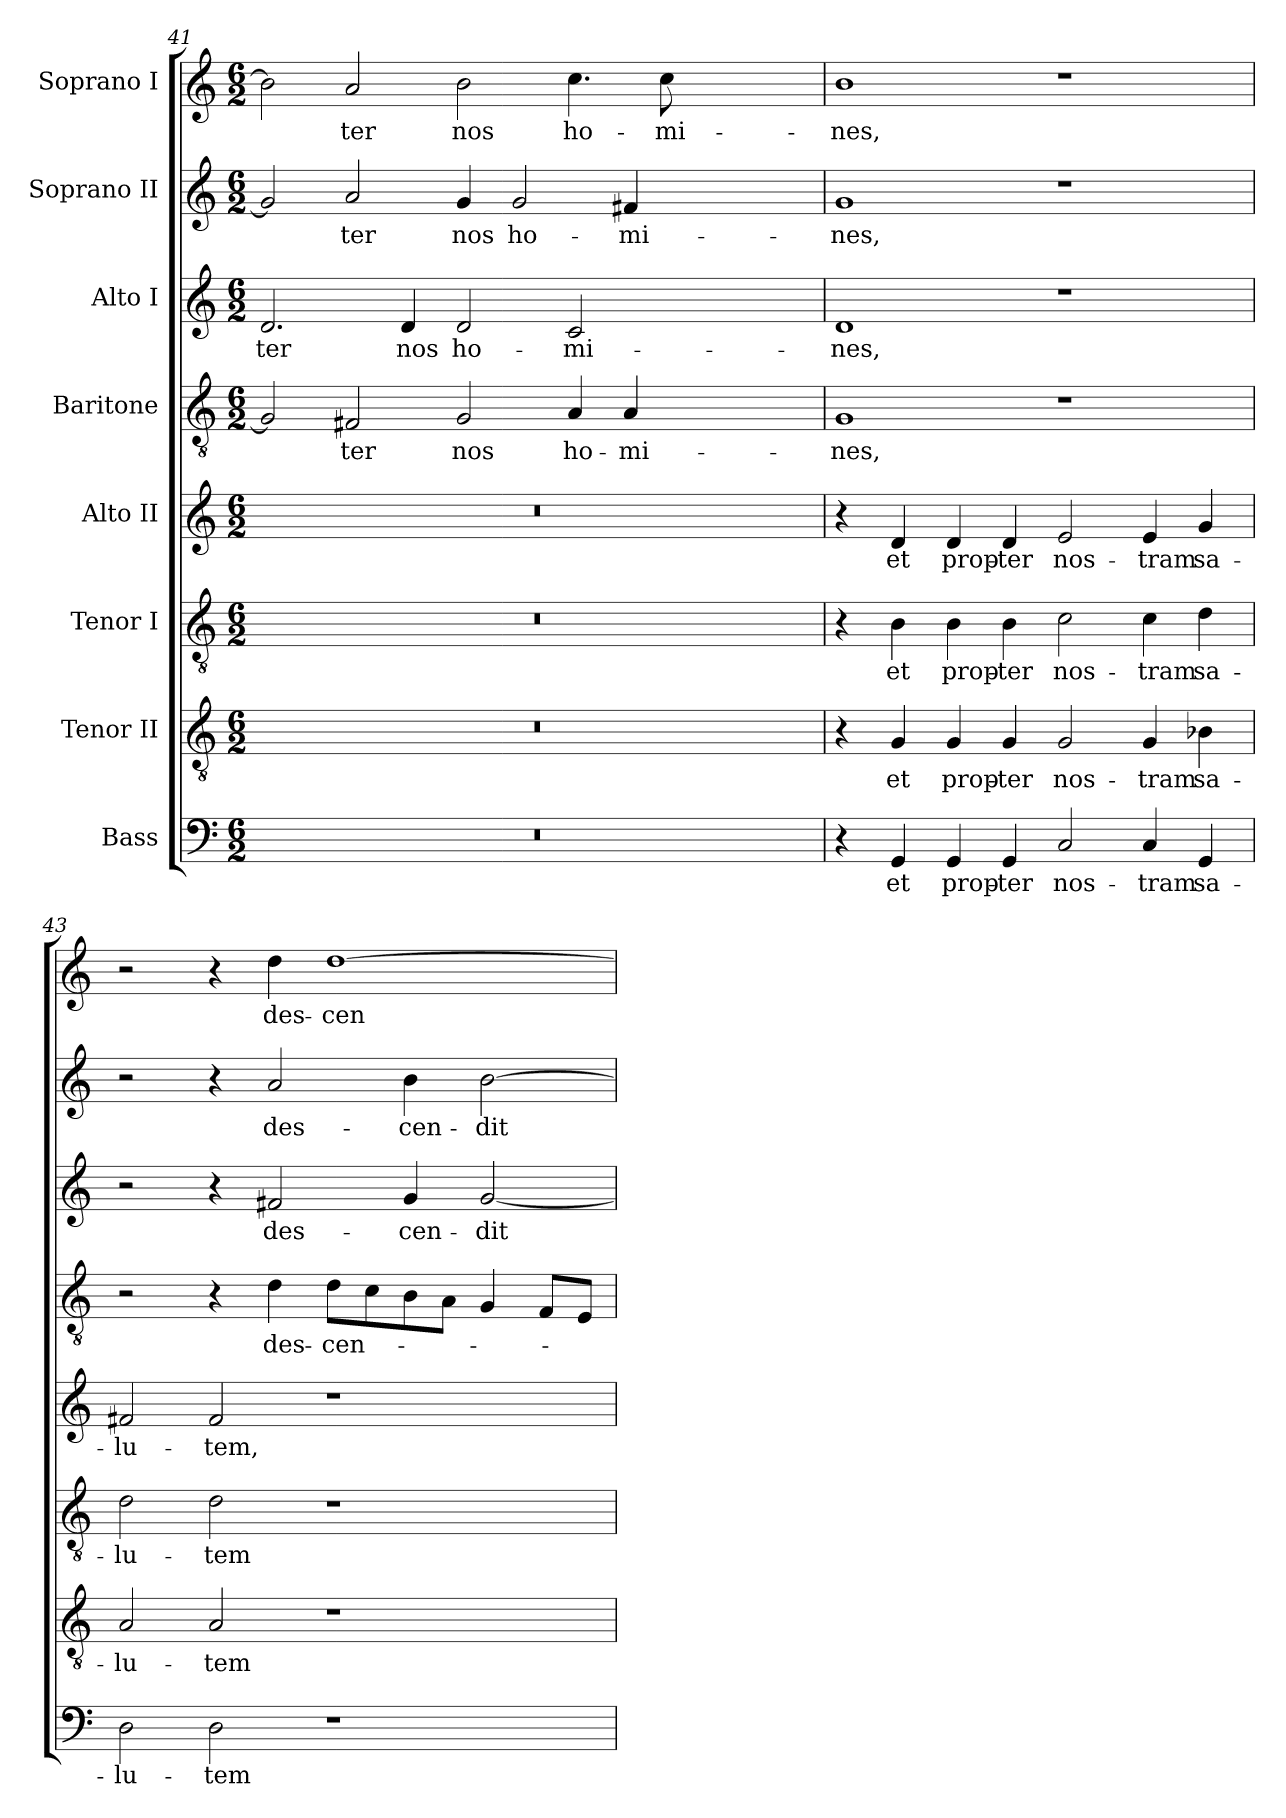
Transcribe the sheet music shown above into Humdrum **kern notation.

**kern	**text	**kern	**text	**kern	**text	**kern	**text	**kern	**text	**kern	**text	**kern	**text	**kern	**text
*part8	*part8	*part7	*part7	*part6	*part6	*part5	*part5	*part4	*part4	*part3	*part3	*part2	*part2	*part1	*part1
*staff8	*staff8	*staff7	*staff7	*staff6	*staff6	*staff5	*staff5	*staff4	*staff4	*staff3	*staff3	*staff2	*staff2	*staff1	*staff1
*I"Bass	*	*I"Tenor II	*	*I"Tenor I	*	*I"Alto II	*	*I"Baritone	*	*I"Alto I	*	*I"Soprano II	*	*I"Soprano I	*
!!LO:PB:g=z
*clefF4	*	*clefGv2	*	*clefGv2	*	*clefG2	*	*clefGv2	*	*clefG2	*	*clefG2	*	*clefG2	*
*ITrd7c12	*	*ITrd7c12	*	*ITrd7c12	*	*	*	*ITrd7c12	*	*	*	*	*	*	*
*k[]	*	*k[]	*	*k[]	*	*k[]	*	*k[]	*	*k[]	*	*k[]	*	*k[]	*
*C:	*	*C:	*	*C:	*	*C:	*	*C:	*	*C:	*	*C:	*	*C:	*
*M6/2	*	*M6/2	*	*M6/2	*	*M6/2	*	*M6/2	*	*M6/2	*	*M6/2	*	*M6/2	*
=41	=41	=41	=41	=41	=41	=41	=41	=41	=41	=41	=41	=41	=41	=41	=41
!LO:N:vis=1	!	!LO:N:vis=1	!	!LO:N:vis=1	!	!LO:N:vis=1	!	!	!	!	!	!	!	!	!
!	!	!	!	!	!	!	!	!	!	!	!LO:LY:b:color=#000000	!	!	!	!
0.r	.	0.r	.	0.r	.	0.r	.	2GGi/]	.	2.di/	-ter	2gi/]	.	2bi\]	.
!	!	!	!	!	!	!	!	!	!LO:LY:b:color=#000000	!	!	!	!	!	!
!	!	!	!	!	!	!	!	!	!	!	!	!	!LO:LY:b:color=#000000	!	!
!	!	!	!	!	!	!	!	!	!	!	!	!	!	!	!LO:LY:b:color=#000000
.	.	.	.	.	.	.	.	2FF#Xi/	-ter	.	.	2ai/	-ter	2ai/	-ter
!	!	!	!	!	!	!	!	!	!	!	!LO:LY:b:color=#000000	!	!	!	!
.	.	.	.	.	.	.	.	.	.	4di/	nos	.	.	.	.
!	!	!	!	!	!	!	!	!	!LO:LY:b:color=#000000	!	!	!	!	!	!
!	!	!	!	!	!	!	!	!	!	!	!LO:LY:b:color=#000000	!	!	!	!
!	!	!	!	!	!	!	!	!	!	!	!	!	!LO:LY:b:color=#000000	!	!
!	!	!	!	!	!	!	!	!	!	!	!	!	!	!	!LO:LY:b:color=#000000
.	.	.	.	.	.	.	.	2GGi/	nos	2di/	ho-	4gi/	nos	2bi\	nos
!	!	!	!	!	!	!	!	!	!	!	!	!	!LO:LY:b:color=#000000	!	!
.	.	.	.	.	.	.	.	.	.	.	.	2gi/	ho-	.	.
!	!	!	!	!	!	!	!	!	!LO:LY:b:color=#000000	!	!	!	!	!	!
!	!	!	!	!	!	!	!	!	!	!	!LO:LY:b:color=#000000	!	!	!	!
!	!	!	!	!	!	!	!	!	!	!	!	!	!	!	!LO:LY:b:color=#000000
.	.	.	.	.	.	.	.	4AAi/	ho-	2ci/	-mi-	.	.	4.cci\	ho-
!	!	!	!	!	!	!	!	!	!LO:LY:b:color=#000000	!	!	!	!	!	!
!	!	!	!	!	!	!	!	!	!	!	!	!	!LO:LY:b:color=#000000	!	!
.	.	.	.	.	.	.	.	4AAi/	-mi-	.	.	4f#Xi/	-mi-	.	.
!	!	!	!	!	!	!	!	!	!	!	!	!	!	!	!LO:LY:b:color=#000000
.	.	.	.	.	.	.	.	.	.	.	.	.	.	8cci\	-mi-
.	.	.	.	.	.	.	.	1ryy	.	1ryy	.	1ryy	.	1ryy	.
=42	=42	=42	=42	=42	=42	=42	=42	=42	=42	=42	=42	=42	=42	=42	=42
!	!	!	!	!	!	!	!	!	!LO:LY:b:color=#000000	!	!	!	!	!	!
!	!	!	!	!	!	!	!	!	!	!	!LO:LY:b:color=#000000	!	!	!	!
!	!	!	!	!	!	!	!	!	!	!	!	!	!LO:LY:b:color=#000000	!	!
!	!	!	!	!	!	!	!	!	!	!	!	!	!	!	!LO:LY:b:color=#000000
4r	.	4r	.	4r	.	4r	.	1GGi	-nes,	1di	-nes,	1gi	-nes,	1bi	-nes,
!	!LO:LY:b:color=#000000	!	!	!	!	!	!	!	!	!	!	!	!	!	!
!	!	!	!LO:LY:b:color=#000000	!	!	!	!	!	!	!	!	!	!	!	!
!	!	!	!	!	!LO:LY:b:color=#000000	!	!	!	!	!	!	!	!	!	!
!	!	!	!	!	!	!	!LO:LY:b:color=#000000	!	!	!	!	!	!	!	!
4GGGi/	et	4GGi/	et	4BBi\	et	4di/	et	.	.	.	.	.	.	.	.
!	!LO:LY:b:color=#000000	!	!	!	!	!	!	!	!	!	!	!	!	!	!
!	!	!	!LO:LY:b:color=#000000	!	!	!	!	!	!	!	!	!	!	!	!
!	!	!	!	!	!LO:LY:b:color=#000000	!	!	!	!	!	!	!	!	!	!
!	!	!	!	!	!	!	!LO:LY:b:color=#000000	!	!	!	!	!	!	!	!
4GGGi/	prop-	4GGi/	prop-	4BBi\	prop-	4di/	prop-	.	.	.	.	.	.	.	.
!	!LO:LY:b:color=#000000	!	!	!	!	!	!	!	!	!	!	!	!	!	!
!	!	!	!LO:LY:b:color=#000000	!	!	!	!	!	!	!	!	!	!	!	!
!	!	!	!	!	!LO:LY:b:color=#000000	!	!	!	!	!	!	!	!	!	!
!	!	!	!	!	!	!	!LO:LY:b:color=#000000	!	!	!	!	!	!	!	!
4GGGi/	-ter	4GGi/	-ter	4BBi\	-ter	4di/	-ter	.	.	.	.	.	.	.	.
!	!LO:LY:b:color=#000000	!	!	!	!	!	!	!	!	!	!	!	!	!	!
!	!	!	!LO:LY:b:color=#000000	!	!	!	!	!	!	!	!	!	!	!	!
!	!	!	!	!	!LO:LY:b:color=#000000	!	!	!	!	!	!	!	!	!	!
!	!	!	!	!	!	!	!LO:LY:b:color=#000000	!	!	!	!	!	!	!	!
2CCi/	nos-	2GGi/	nos-	2Ci\	nos-	2ei/	nos-	1r	.	1r	.	1r	.	1r	.
!	!LO:LY:b:color=#000000	!	!	!	!	!	!	!	!	!	!	!	!	!	!
!	!	!	!LO:LY:b:color=#000000	!	!	!	!	!	!	!	!	!	!	!	!
!	!	!	!	!	!LO:LY:b:color=#000000	!	!	!	!	!	!	!	!	!	!
!	!	!	!	!	!	!	!LO:LY:b:color=#000000	!	!	!	!	!	!	!	!
4CCi/	-tram	4GGi/	-tram	4Ci\	-tram	4ei/	-tram	.	.	.	.	.	.	.	.
!	!LO:LY:b:color=#000000	!	!	!	!	!	!	!	!	!	!	!	!	!	!
!	!	!	!LO:LY:b:color=#000000	!	!	!	!	!	!	!	!	!	!	!	!
!	!	!	!	!	!LO:LY:b:color=#000000	!	!	!	!	!	!	!	!	!	!
!	!	!	!	!	!	!	!LO:LY:b:color=#000000	!	!	!	!	!	!	!	!
4GGGi/	sa-	4BB-Xi\	sa-	4Di\	sa-	4gi/	sa-	.	.	.	.	.	.	.	.
=43	=43	=43	=43	=43	=43	=43	=43	=43	=43	=43	=43	=43	=43	=43	=43
!	!LO:LY:b:color=#000000	!	!	!	!	!	!	!	!	!	!	!	!	!	!
!	!	!	!LO:LY:b:color=#000000	!	!	!	!	!	!	!	!	!	!	!	!
!	!	!	!	!	!LO:LY:b:color=#000000	!	!	!	!	!	!	!	!	!	!
!	!	!	!	!	!	!	!LO:LY:b:color=#000000	!	!	!	!	!	!	!	!
2DDi\	-lu-	2AAi/	-lu-	2Di\	-lu-	2f#Xi/	-lu-	2r	.	2r	.	2r	.	2r	.
!	!LO:LY:b:color=#000000	!	!	!	!	!	!	!	!	!	!	!	!	!	!
!	!	!	!LO:LY:b:color=#000000	!	!	!	!	!	!	!	!	!	!	!	!
!	!	!	!	!	!LO:LY:b:color=#000000	!	!	!	!	!	!	!	!	!	!
!	!	!	!	!	!	!	!LO:LY:b:color=#000000	!	!	!	!	!	!	!	!
2DDi\	-tem	2AAi/	-tem	2Di\	-tem	2f#i/	-tem,	4r	.	4r	.	4r	.	4r	.
!	!	!	!	!	!	!	!	!	!LO:LY:b:color=#000000	!	!	!	!	!	!
!	!	!	!	!	!	!	!	!	!	!	!LO:LY:b:color=#000000	!	!	!	!
!	!	!	!	!	!	!	!	!	!	!	!	!	!LO:LY:b:color=#000000	!	!
!	!	!	!	!	!	!	!	!	!	!	!	!	!	!	!LO:LY:b:color=#000000
.	.	.	.	.	.	.	.	4Di\	des-	2f#Xi/	des-	2ai/	des-	4ddi\	des-
!	!	!	!	!	!	!	!	!	!LO:LY:b:color=#000000	!	!	!	!	!	!
!	!	!	!	!	!	!	!	!	!	!	!	!	!	!	!LO:LY:b:color=#000000
1r	.	1r	.	1r	.	1r	.	8Di\L	-cen-	.	.	.	.	[>1ddi	-cen-
.	.	.	.	.	.	.	.	8Ci\	.	.	.	.	.	.	.
!	!	!	!	!	!	!	!	!	!	!	!LO:LY:b:color=#000000	!	!	!	!
!	!	!	!	!	!	!	!	!	!	!	!	!	!LO:LY:b:color=#000000	!	!
.	.	.	.	.	.	.	.	8BBi\	.	4gi/	-cen-	4bi\	-cen-	.	.
.	.	.	.	.	.	.	.	8AAi\J	.	.	.	.	.	.	.
!	!	!	!	!	!	!	!	!	!	!	!LO:LY:b:color=#000000	!	!	!	!
!	!	!	!	!	!	!	!	!	!	!	!	!	!LO:LY:b:color=#000000	!	!
.	.	.	.	.	.	.	.	4GGi/	.	[<2gi/	-dit	[>2bi\	-dit	.	.
.	.	.	.	.	.	.	.	8FFi/L	.	.	.	.	.	.	.
.	.	.	.	.	.	.	.	8EEi/J	.	.	.	.	.	.	.
=	=	=	=	=	=	=	=	=	=	=	=	=	=	=	=
*-	*-	*-	*-	*-	*-	*-	*-	*-	*-	*-	*-	*-	*-	*-	*-
